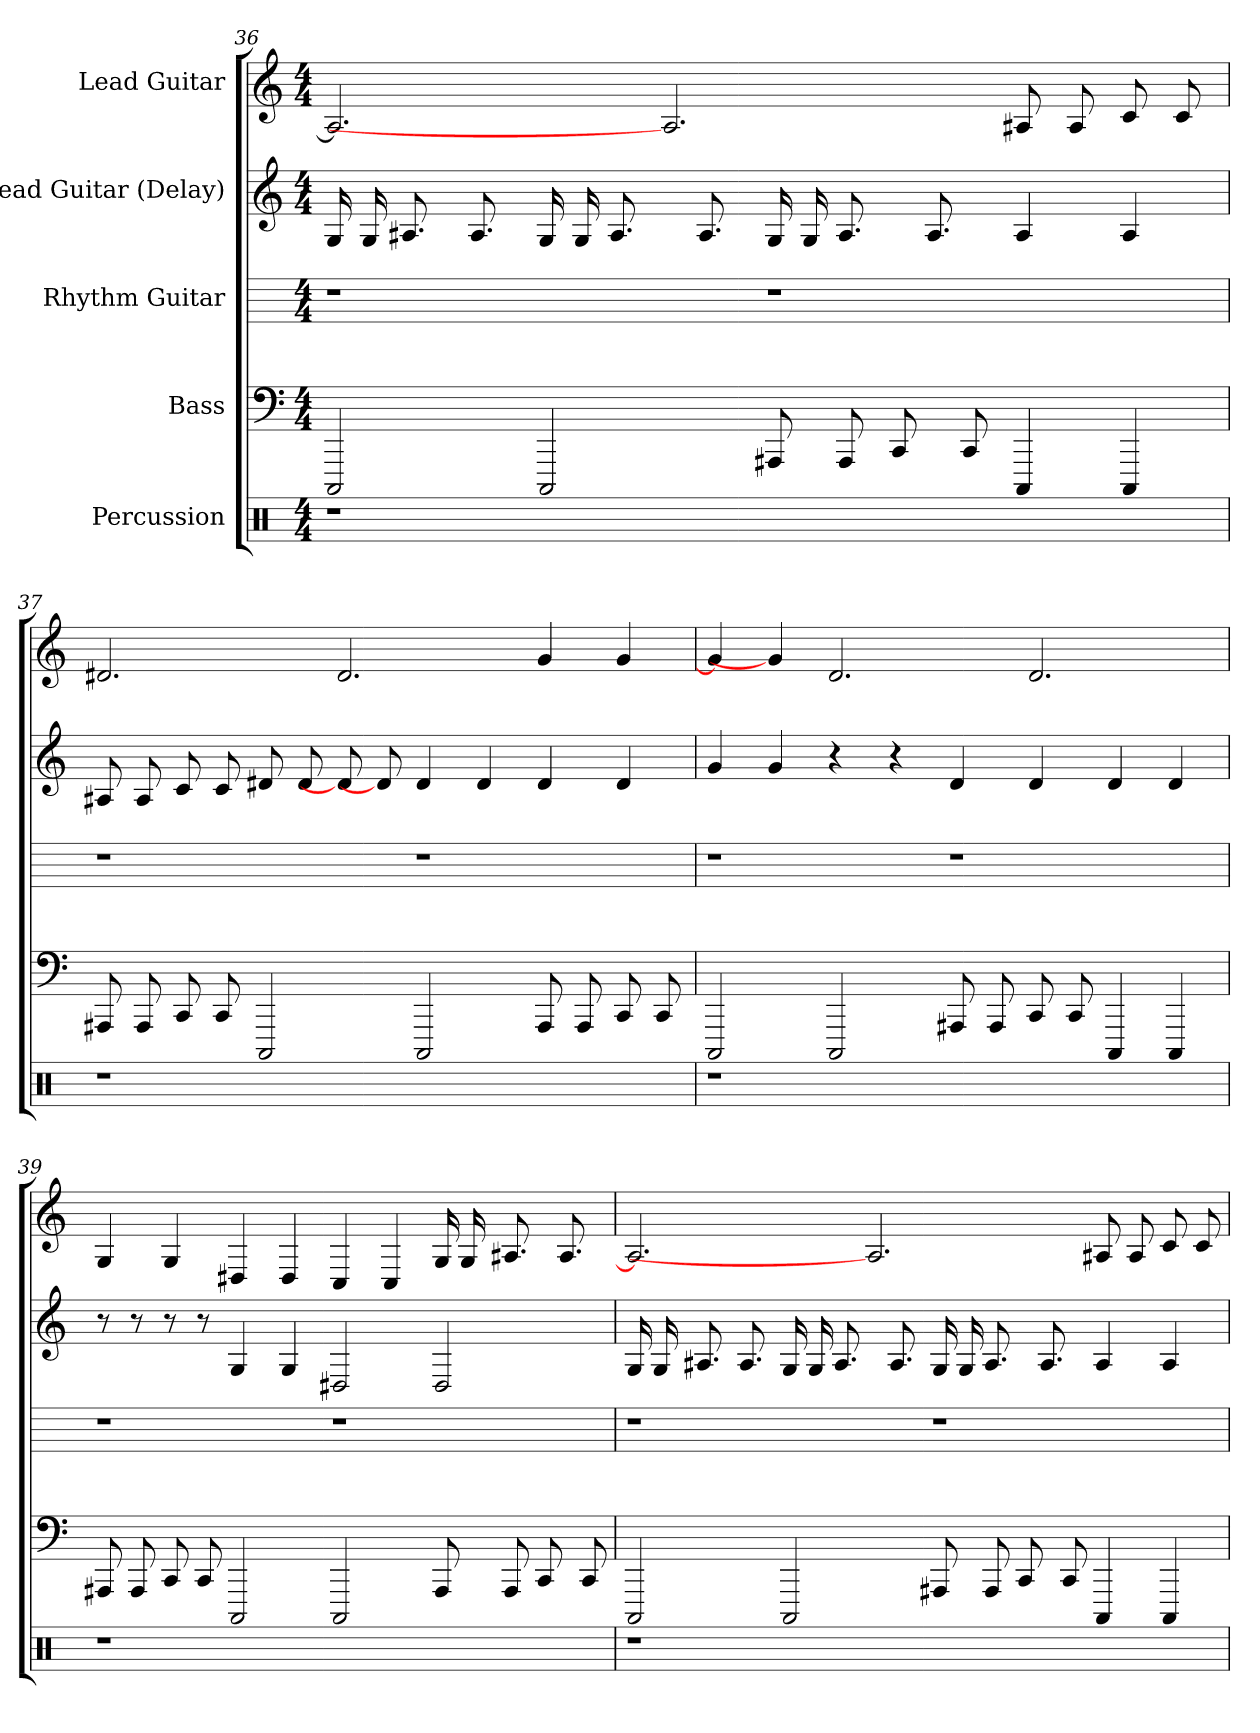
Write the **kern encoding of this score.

**kern	**kern	**kern	**kern	**kern
*part5	*part4	*part3	*part2	*part1
*staff5	*staff4	*staff3	*staff2	*staff1
*I"Percussion	*I"Bass	*I"Rhythm Guitar	*I"Lead Guitar (Delay)	*I"Lead Guitar
*clefX	*	*	*	*
*k[]	*k[]	*k[]	*k[]	*k[]
*M4/4	*M4/4	*M4/4	*M4/4	*M4/4
=36	=36	=36	=36	=36
1r	2CCC	1r	16G	2.A#]
.	.	.	16G	.
.	.	.	8.A#	.
.	.	.	8.A#	.
.	2CCC	.	16G	.
.	.	.	16G	.
.	.	.	8.A#	.
.	.	.	.	2.A#]
.	.	.	8.A#	.
1ryy	8AAA#	1r	16G	.
.	.	.	16G	.
.	8AAA#	.	8.A#	.
.	8CC	.	.	.
.	.	.	8.A#	.
.	8CC	.	.	.
.	4CCC	.	4A#	8A#
.	.	.	.	8A#
.	4CCC	.	4A#	8c
.	.	.	.	8c
=37	=37	=37	=37	=37
1r	8AAA#	1r	8A#	2.d#
.	8AAA#	.	8A#	.
.	8CC	.	8c	.
.	8CC	.	8c	.
.	2CCC	.	8d#	.
.	.	.	8d#	.
.	.	.	8d#]	2.d#
.	.	.	8d#]	.
1ryy	2CCC	1r	4d#	.
.	.	.	4d#	.
.	8AAA#	.	4d#	4g
.	8AAA#	.	.	.
.	8CC	.	4d#	4g
.	8CC	.	.	.
=38	=38	=38	=38	=38
1r	2CCC	1r	4g	4g]
.	.	.	4g	4g]
.	2CCC	.	4r	2.d
.	.	.	4r	.
1ryy	8AAA#	1r	4d	.
.	8AAA#	.	.	.
.	8CC	.	4d	2.d
.	8CC	.	.	.
.	4CCC	.	4d	.
.	4CCC	.	4d	.
=39	=39	=39	=39	=39
1r	8AAA#	1r	8r	4G
.	8AAA#	.	8r	.
.	8CC	.	8r	4G
.	8CC	.	8r	.
.	2CCC	.	4G	4D#
.	.	.	4G	4D#
1ryy	2CCC	1r	2D#	4C
.	.	.	.	4C
.	8AAA#	.	2D#	16G
.	.	.	.	16G
.	8AAA#	.	.	8.A#
.	8CC	.	.	.
.	.	.	.	8.A#
.	8CC	.	.	.
=40	=40	=40	=40	=40
1r	2CCC	1r	16G	2.A#]
.	.	.	16G	.
.	.	.	8.A#	.
.	.	.	8.A#	.
.	2CCC	.	16G	.
.	.	.	16G	.
.	.	.	8.A#	.
.	.	.	.	2.A#]
.	.	.	8.A#	.
1ryy	8AAA#	1r	16G	.
.	.	.	16G	.
.	8AAA#	.	8.A#	.
.	8CC	.	.	.
.	.	.	8.A#	.
.	8CC	.	.	.
.	4CCC	.	4A#	8A#
.	.	.	.	8A#
.	4CCC	.	4A#	8c
.	.	.	.	8c
=	=	=	=	=
*-	*-	*-	*-	*-
